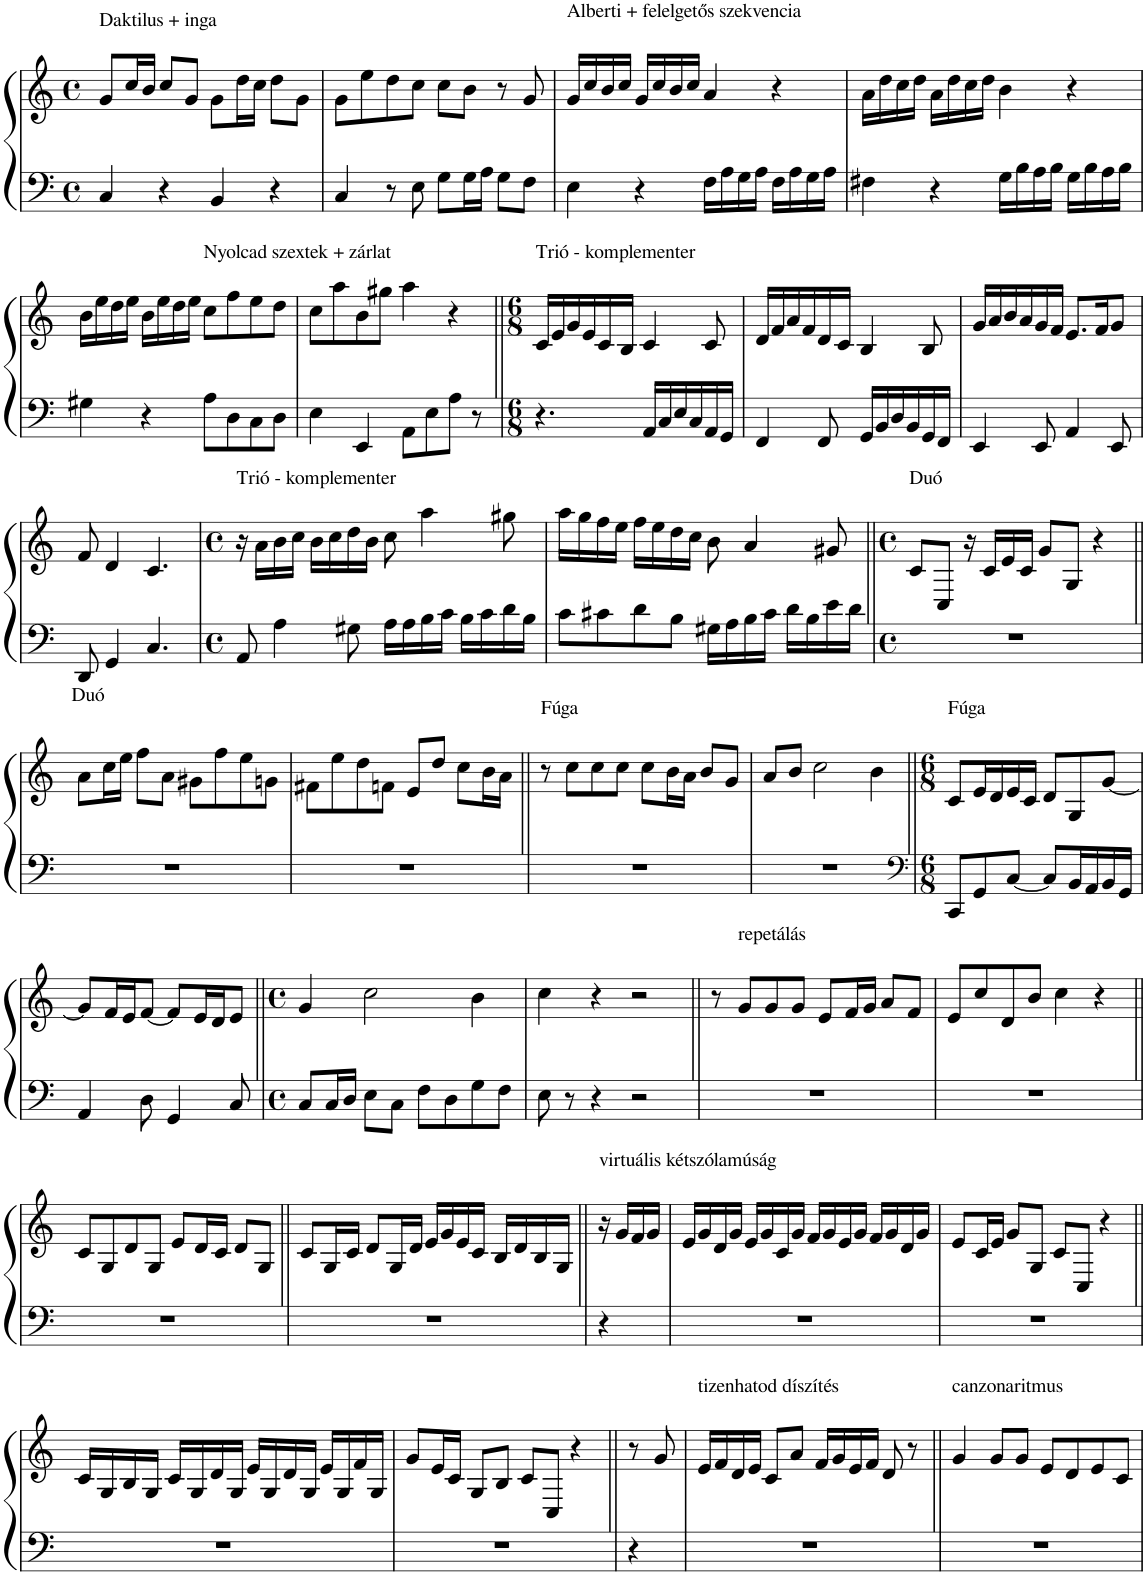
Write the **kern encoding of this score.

**kern	**kern
*part1	*part1
*staff2	*staff1
*I"Orgona	*
*I'Org.	*
*clefF4	*clefG2
*k[]	*k[]
*M4/4	*M4/4
*met(c)	*met(c)
=1	=1
!	!LO:TX:a:t=Daktilus + inga
4C/	8g/L
.	16cc/L
.	16b/JJ
4r	8cc/L
.	8g/J
4BB/	8g\L
.	16dd\L
.	16cc\JJ
4r	8dd\L
.	8g\J
=2	=2
4C/	8g\L
.	8ee\
8r	8dd\
8E\	8cc\J
8G\L	8cc\L
16G\L	8b\J
16A\JJ	.
8G\L	8r
8F\J	8g/
=3	=3
!	!LO:TX:a:t=Alberti + felelgetős szekvencia
4E\	16g/LL
.	16cc/
.	16b/
.	16cc/JJ
4r	16g/LL
.	16cc/
.	16b/
.	16cc/JJ
16F\LL	4a/
16A\	.
16G\	.
16A\JJ	.
16F\LL	4r
16A\	.
16G\	.
16A\JJ	.
=4	=4
4F#X\	16a\LL
.	16dd\
.	16cc\
.	16dd\JJ
4r	16a\LL
.	16dd\
.	16cc\
.	16dd\JJ
16G\LL	4b\
16B\	.
16A\	.
16B\JJ	.
16G\LL	4r
16B\	.
16A\	.
16B\JJ	.
!!LO:LB:g=z
=5	=5
4G#X\	16b\LL
.	16ee\
.	16dd\
.	16ee\JJ
4r	16b\LL
.	16ee\
.	16dd\
.	16ee\JJ
!	!LO:TX:a:t=Nyolcad szextek + zárlat
8A\L	8cc\L
8D\	8ff\
8C\	8ee\
8D\J	8dd\J
=6	=6
4E\	8cc\L
.	8aa\
4EE/	8b\
.	8gg#X\J
8AA\L	4aa\
8E\	.
8A\J	4r
8r	.
=7||	=7||
*M6/8	*M6/8
!	!LO:TX:a:t=Trió - komplementer
4.r	16c/LL
.	16e/
.	16g/
.	16e/
.	16c/
.	16B/JJ
16AA/LL	4c/
16C/	.
16E/	.
16C/	.
16AA/	8c/
16GG/JJ	.
=8	=8
4FF/	16d/LL
.	16f/
.	16a/
.	16f/
8FF/	16d/
.	16c/JJ
16GG/LL	4B/
16BB/	.
16D/	.
16BB/	.
16GG/	8B/
16FF/JJ	.
=9	=9
4EE/	16g/LL
.	16a/
.	16b/
.	16a/
8EE/	16g/
.	16f/JJ
4AA/	8.e/L
.	16f/K
8EE/	8g/J
!!LO:LB:g=z
=10	=10
8DD/	8f/
4GG/	4d/
4.C/	4.c/
=11	=11
*M4/4	*M4/4
*met(c)	*met(c)
!	!LO:TX:a:t=Trió - komplementer
8AA/	16r
.	16a\LL
4A\	16b\
.	16cc\JJ
.	16b\LL
.	16cc\
8G#X\	16dd\
.	16b\JJ
16A\LL	8cc\
16A\	.
16B\	4aa\
16c\JJ	.
16B\LL	.
16c\	.
16d\	8gg#X\
16B\JJ	.
=12	=12
8c\L	16aa\LL
.	16gg\
8c#X\	16ff\
.	16ee\JJ
8d\	16ff\LL
.	16ee\
8B\J	16dd\
.	16cc\JJ
16G#X\LL	8b\
16A\	.
16B\	4a/
16c#\JJ	.
16d\LL	.
16B\	.
16e\	8g#X/
16d\JJ	.
=13||	=13||
*M4/4	*M4/4
*met(c)	*met(c)
!	!LO:TX:a:t=Duó
1r	8c/L
.	8C/J
.	16r
.	16c/LL
.	16e/
.	16c/JJ
.	8g/L
.	8G/J
.	4r
!!LO:LB:g=z
=14||	=14||
!	!LO:TX:a:t=Duó
1r	8a\L
.	16cc\L
.	16ee\JJ
.	8ff\L
.	8a\J
.	8g#X\L
.	8ff\
.	8ee\
.	8gn\J
=15	=15
1r	8f#X\L
.	8ee\
.	8dd\
.	8fn\J
.	8e/L
.	8dd/J
.	8cc\L
.	16b\L
.	16a\JJ
=16||	=16||
!	!LO:TX:a:t=Fúga
1r	8r
.	8cc\L
.	8cc\
.	8cc\J
.	8cc\L
.	16b\L
.	16a\JJ
.	8b/L
.	8g/J
=17	=17
1r	8a/L
.	8b/J
.	2cc\
.	4b\
=18||	=18||
*clefF4	*
*M6/8	*M6/8
!	!LO:TX:a:t=Fúga
8CC/L	8c/L
8GG/	16e/L
.	16d/
[8C/J	16e/
.	16c/JJ
8C/L]	8d/L
16BB/L	8G/
16AA/	.
16BB/	[8g/J
16GG/JJ	.
!!LO:LB:g=z
=19	=19
4AA/	8g/L]
.	16f/L
.	16e/J
8D\	[8f/J
4GG/	8f/L]
.	16e/L
.	16d/J
8C/	8e/J
=20||	=20||
*M4/4	*M4/4
*met(c)	*met(c)
8C/L	4g/
16C/L	.
16D/JJ	.
8E\L	2cc\
8C\J	.
8F\L	.
8D\	.
8G\	4b\
8F\J	.
=21	=21
8E\	4cc\
8r	.
4r	4r
2r	2r
=22||	=22||
1r	8r
!	!LO:TX:a:t=repetálás
.	8g/L
.	8g/
.	8g/J
.	8e/L
.	16f/L
.	16g/JJ
.	8a/L
.	8f/J
=23	=23
1r	8e/L
.	8cc/
.	8d/
.	8b/J
.	4cc\
.	4r
!!LO:LB:g=z
=24||	=24||
1r	8c/L
.	8G/
.	8d/
.	8G/J
.	8e/L
.	16d/L
.	16c/JJ
.	8d/L
.	8G/J
=25||	=25||
1r	8c/L
.	16G/L
.	16c/JJ
.	8d/L
.	16G/L
.	16d/JJ
.	16e/LL
.	16g/
.	16e/
.	16c/JJ
.	16B/LL
.	16d/
.	16B/
.	16G/JJ
=26||	=26||
!	!LO:TX:a:t=virtuális kétszólamúság
4r	16r
.	16g/LL
.	16f/
.	16g/JJ
=27	=27
1r	16e/LL
.	16g/
.	16d/
.	16g/JJ
.	16e/LL
.	16g/
.	16c/
.	16g/JJ
.	16f/LL
.	16g/
.	16e/
.	16g/JJ
.	16f/LL
.	16g/
.	16d/
.	16g/JJ
=28	=28
1r	8e/L
.	16c/L
.	16e/JJ
.	8g/L
.	8G/J
.	8c/L
.	8C/J
.	4r
!!LO:LB:g=z
=29||	=29||
1r	16c/LL
.	16G/
.	16B/
.	16G/JJ
.	16c/LL
.	16G/
.	16d/
.	16G/JJ
.	16e/LL
.	16G/
.	16d/
.	16G/JJ
.	16e/LL
.	16G/
.	16f/
.	16G/JJ
=30	=30
1r	8g/L
.	16e/L
.	16c/JJ
.	8G/L
.	8B/J
.	8c/L
.	8C/J
.	4r
=31||	=31||
4r	8r
.	8g/
=32	=32
!	!LO:TX:a:t=tizenhatod díszítés
1r	16e/LL
.	16f/
.	16d/
.	16e/JJ
.	8c/L
.	8a/J
.	16f/LL
.	16g/
.	16e/
.	16f/JJ
.	8d/
.	8r
=33||	=33||
!	!LO:TX:a:t=canzonaritmus
1r	4g/
.	8g/L
.	8g/J
.	8e/L
.	8d/
.	8e/
.	8c/J
=	=
*-	*-
